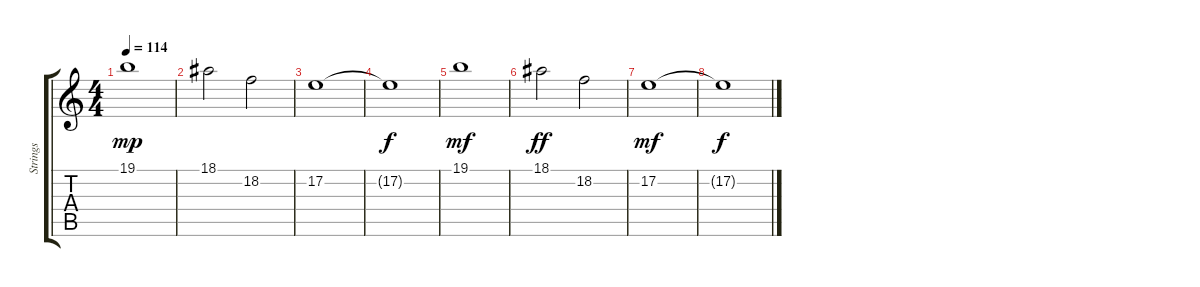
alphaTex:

\track ("Strings" "Strings") {instrument stringensemble1}
\staff {score tabs}
\tuning (E4 B3 G3 D3 A2 E2) {hide}
\ts (4 4)
\tempo 114
\clef g2
\ks c
19.1.1{dy mp} |
18.1.2 18.2.2 |
17.2.1 |
17.2{t}.1{dy f} |
19.1.1{dy mf} |
18.1.2{dy ff} 18.2.2 |
17.2.1{dy mf} |
17.2{t}.1{dy f}
